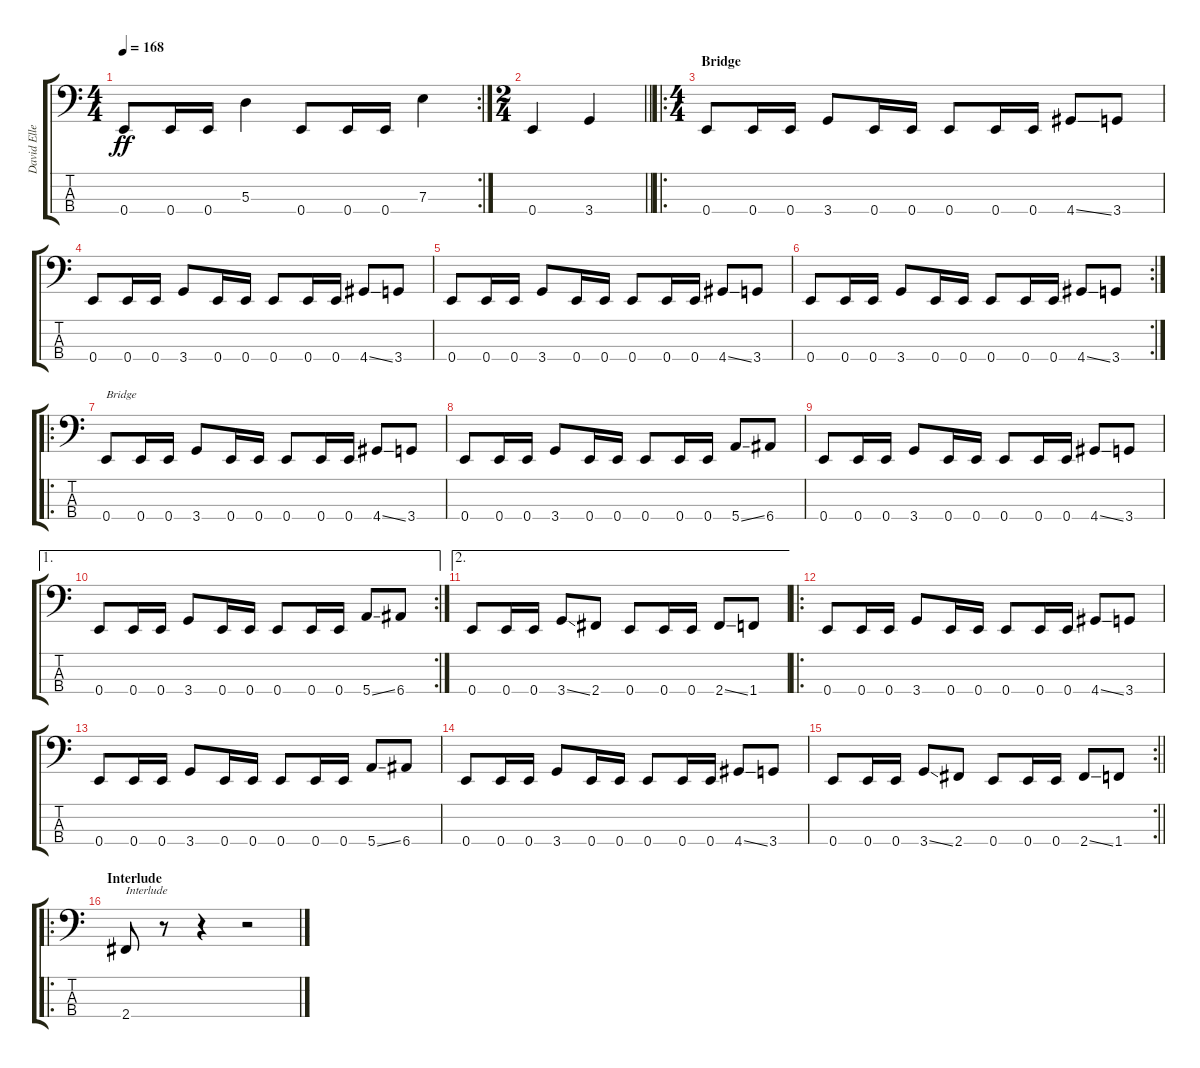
\track ("David Ellefson" "David Elle") {instrument electricbasspick}
\staff {score tabs}
\tuning (G2 D2 A1 E1) {hide}
\rc 2
\ts (4 4)
\tempo 168
\clef f4
\ks c
0.4.8{dy ff} 0.4.16 0.4.16 5.3.4 0.4.8 0.4.16 0.4.16 7.3.4 |
\ts (2 4)
\barLineRight lightlight
0.4.4 3.4.4 |
\ro
\ts (4 4)
\section ("" "Bridge")
0.4.8 0.4.16 0.4.16 3.4.8 0.4.16 0.4.16 0.4.8 0.4.16 0.4.16 4.4{ss}.8 3.4.8 |
0.4.8 0.4.16 0.4.16 3.4.8 0.4.16 0.4.16 0.4.8 0.4.16 0.4.16 4.4{ss}.8 3.4.8 |
0.4.8 0.4.16 0.4.16 3.4.8 0.4.16 0.4.16 0.4.8 0.4.16 0.4.16 4.4{ss}.8 3.4.8 |
\rc 2
0.4.8 0.4.16 0.4.16 3.4.8 0.4.16 0.4.16 0.4.8 0.4.16 0.4.16 4.4{ss}.8 3.4.8 |
\ro
0.4.8{txt "Bridge"} 0.4.16 0.4.16 3.4.8 0.4.16 0.4.16 0.4.8 0.4.16 0.4.16 4.4{ss}.8 3.4.8 |
0.4.8 0.4.16 0.4.16 3.4.8 0.4.16 0.4.16 0.4.8 0.4.16 0.4.16 5.4{ss}.8 6.4.8 |
0.4.8 0.4.16 0.4.16 3.4.8 0.4.16 0.4.16 0.4.8 0.4.16 0.4.16 4.4{ss}.8 3.4.8 |
\ae 1
\rc 2
0.4.8 0.4.16 0.4.16 3.4.8 0.4.16 0.4.16 0.4.8 0.4.16 0.4.16 5.4{ss}.8 6.4.8 |
\ae 2
0.4.8 0.4.16 0.4.16 3.4{ss}.8 2.4.8 0.4.8 0.4.16 0.4.16 2.4{ss}.8 1.4.8 |
\ro
0.4.8 0.4.16 0.4.16 3.4.8 0.4.16 0.4.16 0.4.8 0.4.16 0.4.16 4.4{ss}.8 3.4.8 |
0.4.8 0.4.16 0.4.16 3.4.8 0.4.16 0.4.16 0.4.8 0.4.16 0.4.16 5.4{ss}.8 6.4.8 |
0.4.8 0.4.16 0.4.16 3.4.8 0.4.16 0.4.16 0.4.8 0.4.16 0.4.16 4.4{ss}.8 3.4.8 |
\rc 2
\barLineRight lightlight
0.4.8 0.4.16 0.4.16 3.4{ss}.8 2.4.8 0.4.8 0.4.16 0.4.16 2.4{ss}.8 1.4.8 |
\ro
\section ("" "Interlude")
2.4.8{txt "Interlude"} r.8 r.4 r.2
